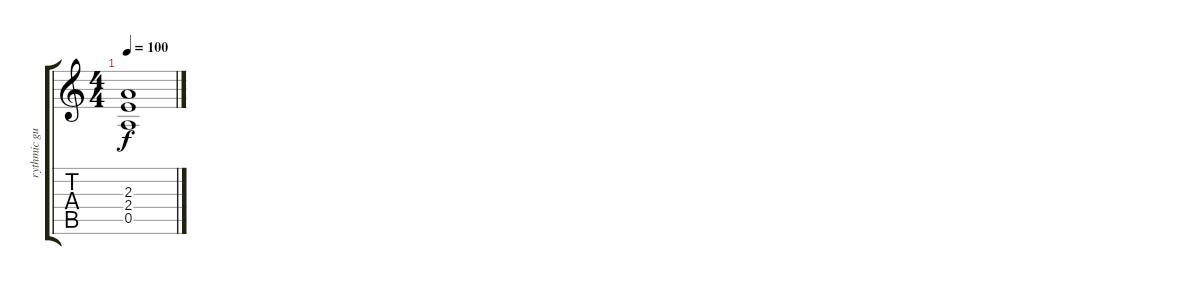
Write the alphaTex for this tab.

\track ("rythmic guitar" "rythmic gu") {instrument overdrivenguitar}
\staff {score tabs}
\tuning (E4 B3 G3 D3 A2 E2) {hide}
\ts (4 4)
\tempo 100
\clef g2
\ks c
(2.3 2.4 0.5).1{dy f}
